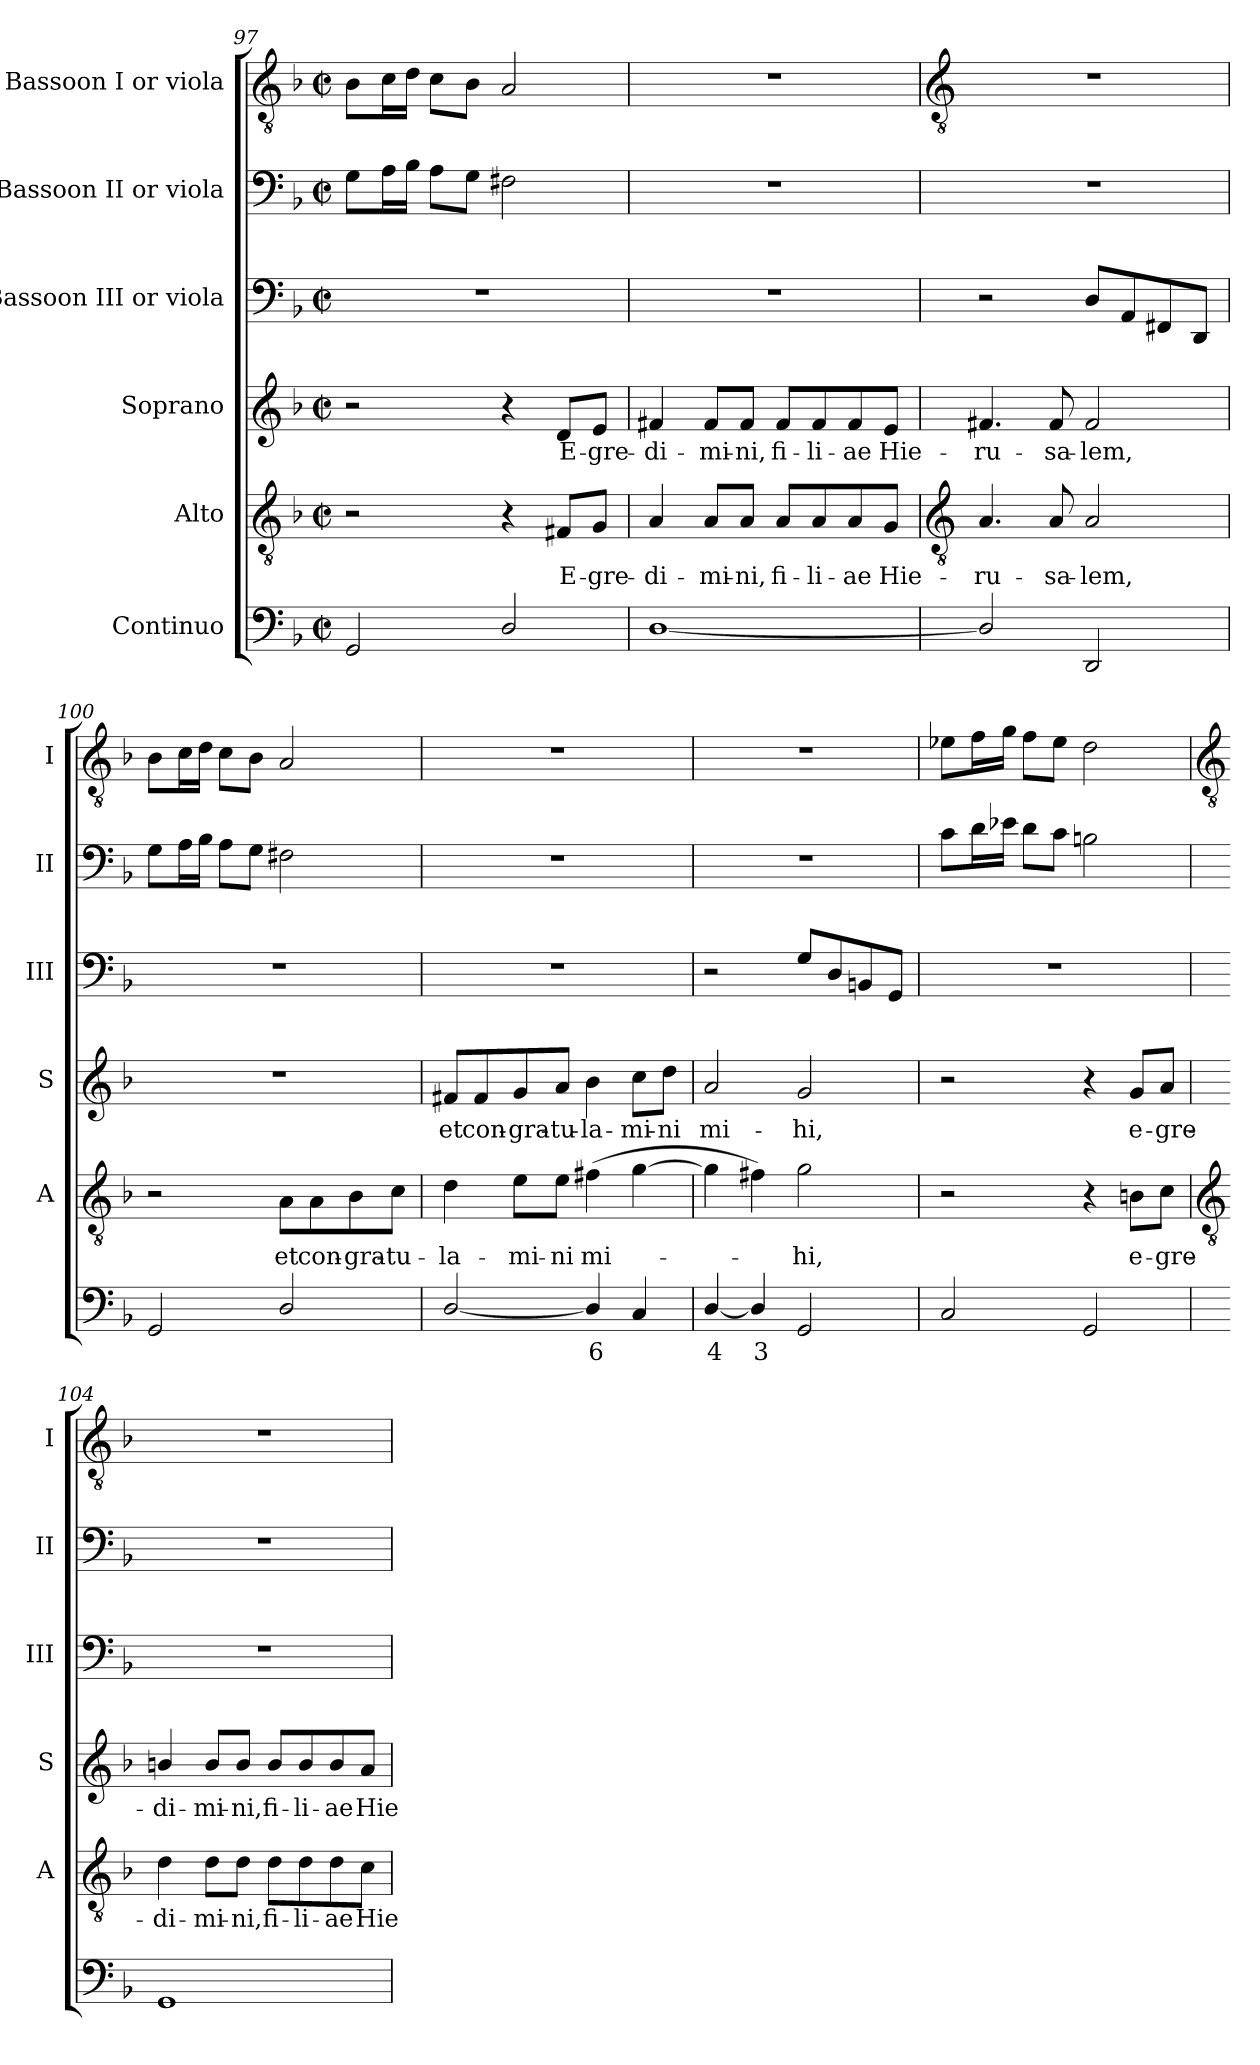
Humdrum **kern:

**kern	**text	**kern	**text	**kern	**text	**kern	**kern	**kern
*part6	*part6	*part5	*part5	*part4	*part4	*part3	*part2	*part1
*staff6	*staff6	*staff5	*staff5	*staff4	*staff4	*staff3	*staff2	*staff1
*I"Continuo	*	*I"Alto	*	*I"Soprano	*	*I"Bassoon III or viola	*I"Bassoon II or viola	*I"Bassoon I or viola
*	*	*I'A	*	*I'S	*	*I'III	*I'II	*I'I
*clefF4	*	*clefGv2	*	*clefG2	*	*clefF4	*clefF4	*clefGv2
*k[b-]	*	*k[b-]	*	*k[b-]	*	*k[b-]	*k[b-]	*k[b-]
*F:	*	*F:	*	*F:	*	*F:	*F:	*F:
*M2/2	*	*M2/2	*	*M2/2	*	*M2/2	*M2/2	*M2/2
*met(c|)	*	*met(c|)	*	*met(c|)	*	*met(c|)	*met(c|)	*met(c|)
=97	=97	=97	=97	=97	=97	=97	=97	=97
2GG	.	2r	.	2r	.	1r	8GL	8B-L
.	.	.	.	.	.	.	16AL	16cL
.	.	.	.	.	.	.	16B-JJ	16dJJ
.	.	.	.	.	.	.	8AL	8cL
.	.	.	.	.	.	.	8GJ	8B-J
2D/	.	4r	.	4r	.	.	2F#X	2A
!	!	!	!LO:LY:b	!	!LO:LY:b	!	!	!
.	.	8F#X/L	E-	8d/L	E-	.	.	.
!	!	!	!LO:LY:b	!	!LO:LY:b	!	!	!
.	.	8G/J	-gre-	8e/J	-gre-	.	.	.
=98	=98	=98	=98	=98	=98	=98	=98	=98
!	!	!	!LO:LY:b	!	!LO:LY:b	!	!	!
[1D/	.	4A	-di-	4f#X	-di-	1r	1r	1r
!	!	!	!LO:LY:b	!	!LO:LY:b	!	!	!
.	.	8A/L	-mi-	8f#/L	-mi-	.	.	.
!	!	!	!LO:LY:b	!	!LO:LY:b	!	!	!
.	.	8A/J	-ni,	8f#/J	-ni,	.	.	.
!	!	!	!LO:LY:b	!	!LO:LY:b	!	!	!
.	.	8A/L	fi-	8f#/L	fi-	.	.	.
!	!	!	!LO:LY:b	!	!LO:LY:b	!	!	!
.	.	8A/	-li-	8f#/	-li-	.	.	.
!	!	!	!LO:LY:b	!	!LO:LY:b	!	!	!
.	.	8A/	-ae	8f#/	-ae	.	.	.
!	!	!	!LO:LY:b	!	!LO:LY:b	!	!	!
.	.	8G/J	Hie-	8e/J	Hie-	.	.	.
!!LO:LB:g=z
=99	=99	=99	=99	=99	=99	=99	=99	=99
*	*	*clefGv2	*	*	*	*	*	*clefGv2
!	!	!	!LO:LY:b	!	!LO:LY:b	!	!	!
2D/]	.	4.A	-ru-	4.f#X	-ru-	2r	1r	1r
!	!	!	!LO:LY:b	!	!LO:LY:b	!	!	!
.	.	8A	-sa-	8f#	-sa-	.	.	.
!	!	!	!LO:LY:b	!	!LO:LY:b	!	!	!
2DD	.	2A	-lem,	2f#	-lem,	8DL	.	.
.	.	.	.	.	.	8AA	.	.
.	.	.	.	.	.	8FF#X	.	.
.	.	.	.	.	.	8DDJ	.	.
=100	=100	=100	=100	=100	=100	=100	=100	=100
2GG	.	2r	.	1r	.	1r	8GL	8B-L
.	.	.	.	.	.	.	16AL	16cL
.	.	.	.	.	.	.	16B-JJ	16dJJ
.	.	.	.	.	.	.	8AL	8cL
.	.	.	.	.	.	.	8GJ	8B-J
!	!	!	!LO:LY:b	!	!	!	!	!
2D/	.	8A\L	et	.	.	.	2F#X	2A
!	!	!	!LO:LY:b	!	!	!	!	!
.	.	8A\	con-	.	.	.	.	.
!	!	!	!LO:LY:b	!	!	!	!	!
.	.	8B-\	-gra-	.	.	.	.	.
!	!	!	!LO:LY:b	!	!	!	!	!
.	.	8c\J	-tu-	.	.	.	.	.
=101	=101	=101	=101	=101	=101	=101	=101	=101
!	!	!	!LO:LY:b	!	!LO:LY:b	!	!	!
[2D/	.	4d	-la-	8f#X/L	et	1r	1r	1r
!	!	!	!	!	!LO:LY:b	!	!	!
.	.	.	.	8f#/	con-	.	.	.
!	!	!	!LO:LY:b	!	!LO:LY:b	!	!	!
.	.	8e\L	-mi-	8g/	-gra-	.	.	.
!	!	!	!LO:LY:b	!	!LO:LY:b	!	!	!
.	.	8e\J	-ni	8a/J	-tu-	.	.	.
!	!LO:LY:b	!	!LO:LY:b	!	!LO:LY:b	!	!	!
4D/]	6	(>4f#X	mi-	4b-	-la-	.	.	.
!	!	!	!	!	!LO:LY:b	!	!	!
4C	.	[4g	.	8cc\L	-mi-	.	.	.
!	!	!	!	!	!LO:LY:b	!	!	!
.	.	.	.	8dd\J	-ni	.	.	.
=102	=102	=102	=102	=102	=102	=102	=102	=102
!	!LO:LY:b	!	!	!	!LO:LY:b	!	!	!
[4D/	4	4g]	.	2a	mi-	2r	1r	1r
!	!LO:LY:b	!	!	!	!	!	!	!
4D/]	3	4f#X)	.	.	.	.	.	.
!	!	!	!LO:LY:b	!	!LO:LY:b	!	!	!
2GG	.	2g	hi,	2g	-hi,	8GL	.	.
.	.	.	.	.	.	8D	.	.
.	.	.	.	.	.	8BBn	.	.
.	.	.	.	.	.	8GGJ	.	.
=103	=103	=103	=103	=103	=103	=103	=103	=103
2C	.	2r	.	2r	.	1r	8cL	8e-XL
.	.	.	.	.	.	.	16dL	16fL
.	.	.	.	.	.	.	16e-XJJ	16gJJ
.	.	.	.	.	.	.	8dL	8fL
.	.	.	.	.	.	.	8cJ	8e-J
2GG	.	4r	.	4r	.	.	2Bn	2d
!	!	!	!LO:LY:b	!	!LO:LY:b	!	!	!
.	.	8Bn\L	e-	8g/L	e-	.	.	.
!	!	!	!LO:LY:b	!	!LO:LY:b	!	!	!
.	.	8c\J	-gre-	8a/J	-gre-	.	.	.
!!LO:LB:g=z
=104	=104	=104	=104	=104	=104	=104	=104	=104
*	*	*clefGv2	*	*	*	*	*	*clefGv2
!	!	!	!LO:LY:b	!	!LO:LY:b	!	!	!
1GG	.	4d	-di-	4bn/	-di-	1r	1r	1r
!	!	!	!LO:LY:b	!	!LO:LY:b	!	!	!
.	.	8d\L	-mi-	8b/L	-mi-	.	.	.
!	!	!	!LO:LY:b	!	!LO:LY:b	!	!	!
.	.	8d\J	-ni,	8b/J	-ni,	.	.	.
!	!	!	!LO:LY:b	!	!LO:LY:b	!	!	!
.	.	8d\L	fi-	8b/L	fi-	.	.	.
!	!	!	!LO:LY:b	!	!LO:LY:b	!	!	!
.	.	8d\	-li-	8b/	-li-	.	.	.
!	!	!	!LO:LY:b	!	!LO:LY:b	!	!	!
.	.	8d\	-ae	8b/	-ae	.	.	.
!	!	!	!LO:LY:b	!	!LO:LY:b	!	!	!
.	.	8c\J	Hie-	8a/J	Hie-	.	.	.
=	=	=	=	=	=	=	=	=
*-	*-	*-	*-	*-	*-	*-	*-	*-
